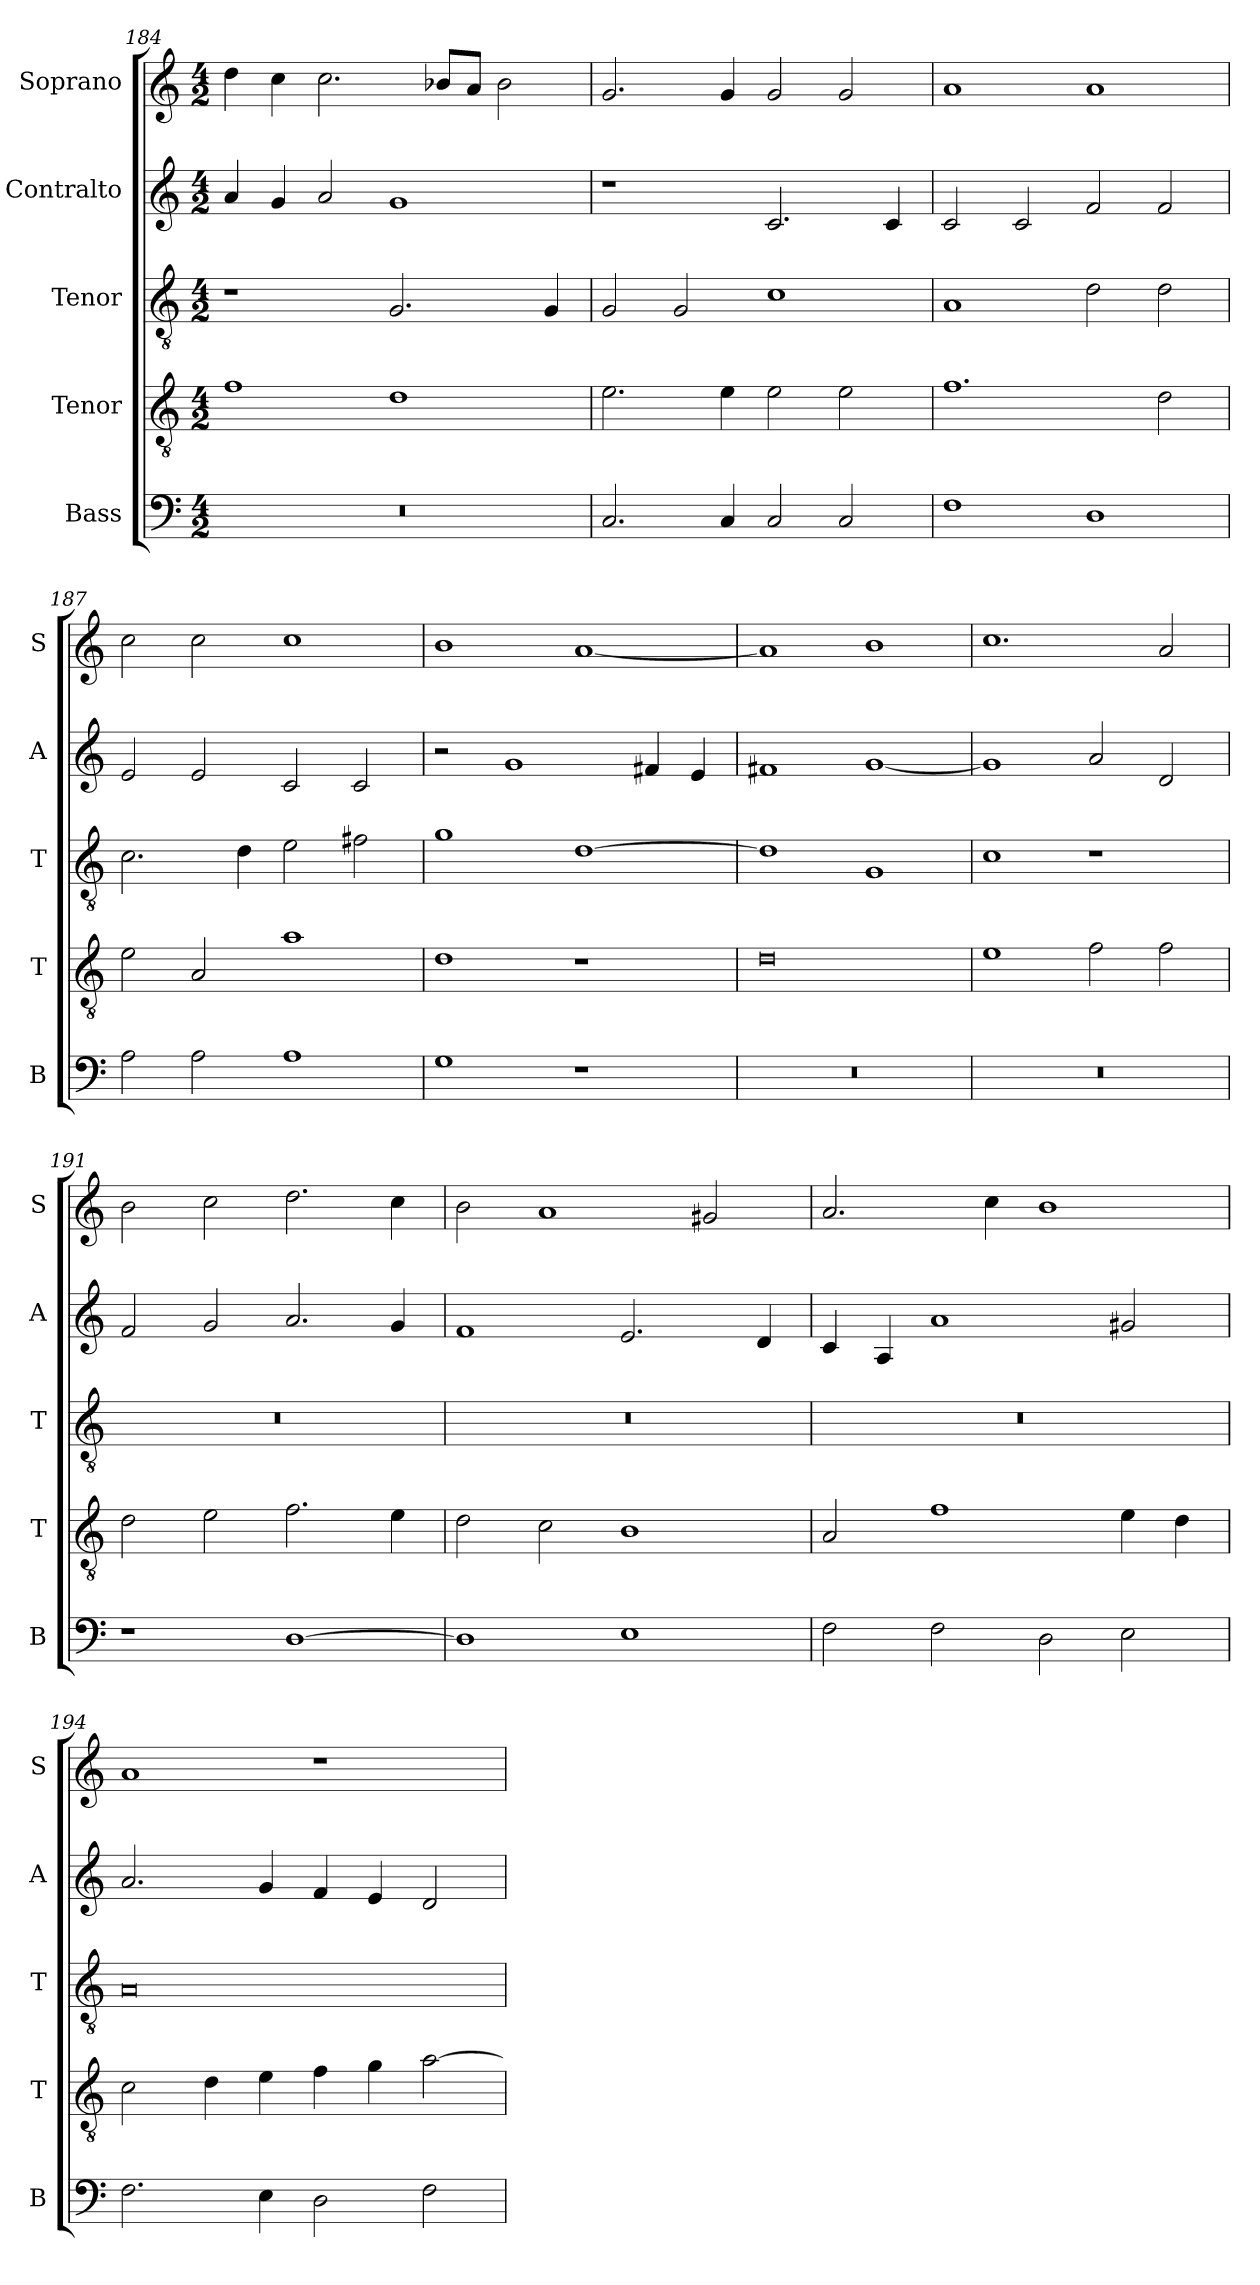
**kern	**kern	**kern	**kern	**kern
*part5	*part4	*part3	*part2	*part1
*staff5	*staff4	*staff3	*staff2	*staff1
*I"Bass	*I"Tenor	*I"Tenor	*I"Contralto	*I"Soprano
*I'B	*I'T	*I'T	*I'A	*I'S
*clefF4	*clefGv2	*clefGv2	*clefG2	*clefG2
*k[]	*k[]	*k[]	*k[]	*k[]
*A:aeo	*A:aeo	*A:aeo	*A:aeo	*A:aeo
*M4/2	*M4/2	*M4/2	*M4/2	*M4/2
=184	=184	=184	=184	=184
0r	1f	1r	4a	4dd
.	.	.	4g	4cc
.	.	.	2a	2.cc
.	1d	2.G	1g	.
.	.	.	.	8b-X/L
.	.	.	.	8a/J
.	.	.	.	2b-
.	.	4G	.	.
=185	=185	=185	=185	=185
2.C	2.e	2G	1r	2.g
.	.	2G	.	.
4C	4e	.	.	4g
2C	2e	1c	2.c	2g
2C	2e	.	.	2g
.	.	.	4c	.
=186	=186	=186	=186	=186
1F	1.f	1A	2c	1a
.	.	.	2c	.
1D	.	2d	2f	1a
.	2d	2d	2f	.
=187	=187	=187	=187	=187
2A	2e	2.c	2e	2cc
2A	2A	.	2e	2cc
.	.	4d	.	.
1A	1a	2e	2c	1cc
.	.	2f#X	2c	.
=188	=188	=188	=188	=188
1G	1d	1g	2r	1b
.	.	.	1g	.
1r	1r	[1d	.	[1a
.	.	.	4f#X	.
.	.	.	4e	.
=189	=189	=189	=189	=189
0r	0d	1d]	1f#X	1a]
.	.	1G	[1g	1b
=190	=190	=190	=190	=190
0r	1e	1c	1g]	1.cc
.	2f	1r	2a	.
.	2f	.	2d	2a
=191	=191	=191	=191	=191
1r	2d	0r	2f	2b
.	2e	.	2g	2cc
[1D	2.f	.	2.a	2.dd
.	4e	.	4g	4cc
=192	=192	=192	=192	=192
1D]	2d	0r	1f	2b
.	2c	.	.	1a
1E	1B	.	2.e	.
.	.	.	.	2g#X
.	.	.	4d	.
=193	=193	=193	=193	=193
2F	2A	0r	4c	2.a
.	.	.	4A	.
2F	1f	.	1a	.
.	.	.	.	4cc
2D	.	.	.	1b
2E	4e	.	2g#X	.
.	4d	.	.	.
=194	=194	=194	=194	=194
2.F	2c	0A	2.a	1a
.	4d	.	.	.
4E	4e	.	4g	.
2D	4f	.	4f	1r
.	4g	.	4e	.
2F	[2a	.	2d	.
=	=	=	=	=
*-	*-	*-	*-	*-
